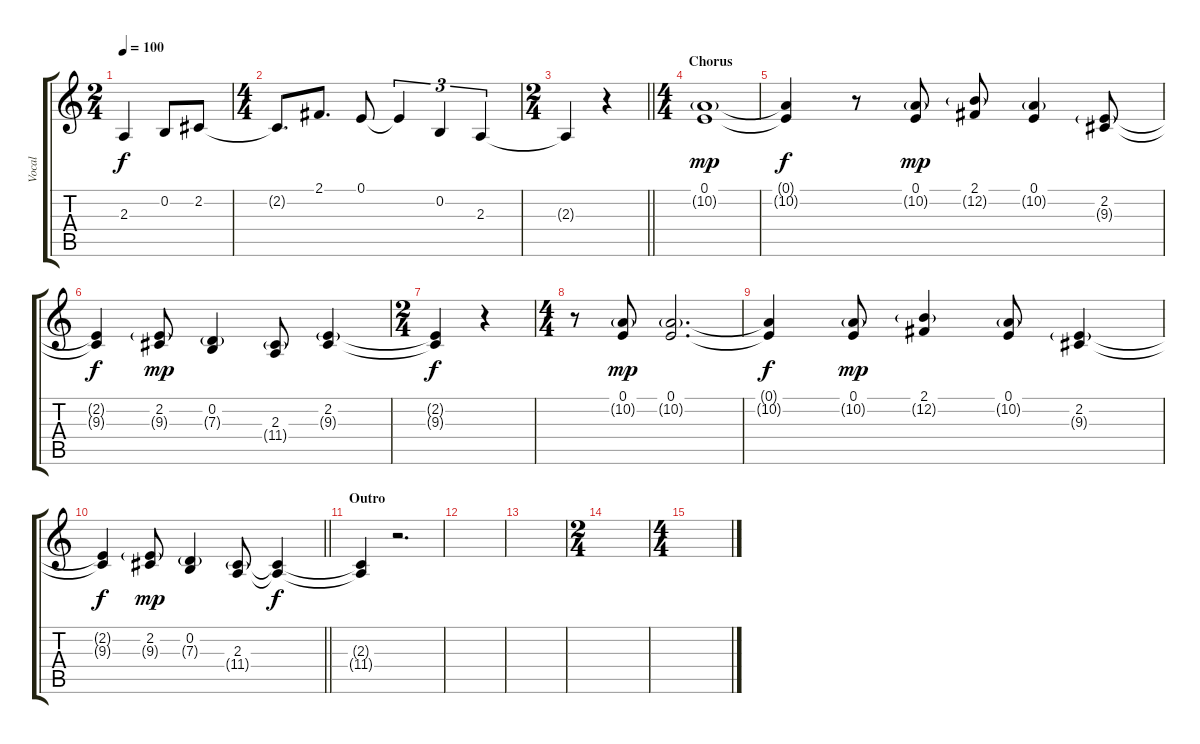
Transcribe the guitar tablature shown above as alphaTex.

\track ("Vocal" "Vocal") {instrument acousticgrandpiano}
\staff {score tabs}
\tuning (E4 B3 G3 D3 A2 E2) {hide}
\ts (2 4)
\tempo 100
\clef g2
\ks c
2.3{t}.4{dy f} 0.2.8 2.2.8 |
\ts (4 4)
2.2{t}.8{d} 2.1.8{d} 0.1.8 0.1{t}.4{tu (3 2)} 0.2.4{tu (3 2)} 2.3.4{tu (3 2)} |
\ts (2 4)
\barLineRight lightlight
2.3{t}.4 r.4 |
\ts (4 4)
\section ("" "Chorus")
(0.1 10.2{g}).1{dy mp} |
(0.1{t} 10.2{t}).4{dy f} r.8 (0.1 10.2{g}).8{dy mp} (2.1 12.2{g}).8 (0.1 10.2{g}).4 (2.2 9.3{g}).8 |
(2.2{t} 9.3{t}).4{dy f} (2.2 9.3{g}).8{dy mp} (0.2 7.3{g}).4 (2.3 11.4{g}).8 (2.2 9.3{g}).4 |
\ts (2 4)
(2.2{t} 9.3{t}).4{dy f} r.4 |
\ts (4 4)
r.8 (0.1 10.2{g}).8{dy mp} (0.1 10.2{g}).2{d} |
(0.1{t} 10.2{t}).4{dy f} (0.1 10.2{g}).8{dy mp} (2.1 12.2{g}).4 (0.1 10.2{g}).8 (2.2 9.3{g}).4 |
\barLineRight lightlight
(2.2{t} 9.3{t}).4{dy f} (2.2 9.3{g}).8{dy mp} (0.2 7.3{g}).4 (2.3 11.4{g}).8 (2.3{t} 11.4{t}).4{dy f} |
\section ("" "Outro")
(2.3{t} 11.4{t}).4 r.2{d} |
|
|
\ts (2 4)
|
\ts (4 4)
